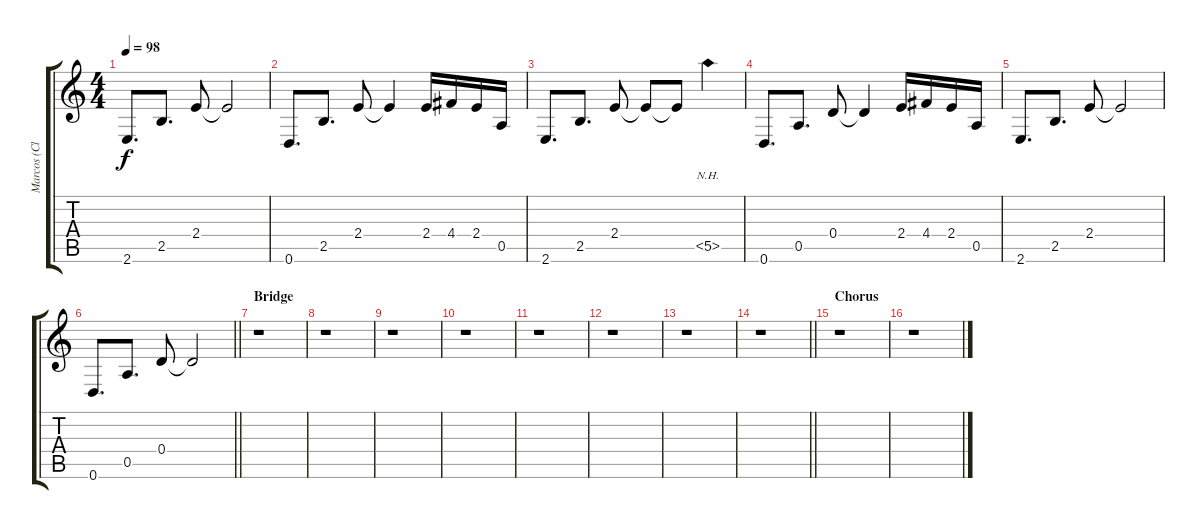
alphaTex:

\track ("Marcos (Clean)" "Marcos (Cl") {instrument electricguitarclean}
\staff {score tabs}
\tuning (E4 B3 G3 D3 A2 D2) {hide}
\ts (4 4)
\tempo 98
\clef g2
\ks c
2.6.8{d dy f} 2.5.8{d} 2.4.8 2.4{t}.2 |
0.6.8{d} 2.5.8{d} 2.4.8 2.4{t}.4 2.4.16 4.4.16 2.4.16 0.5.16 |
2.6.8{d} 2.5.8{d} 2.4.8 2.4{t}.8 2.4{t}.8 5.5{nh}.4 |
0.6.8{d} 0.5.8{d} 0.4.8 0.4{t}.4 2.4.16 4.4.16 2.4.16 0.5.16 |
2.6.8{d} 2.5.8{d} 2.4.8 2.4{t}.2 |
\barLineRight lightlight
0.6.8{d} 0.5.8{d} 0.4.8 0.4{t}.2 |
\section ("" "Bridge")
r.1 |
r.1 |
r.1 |
r.1 |
r.1 |
r.1 |
r.1 |
\barLineRight lightlight
r.1 |
\section ("" "Chorus")
r.1 |
r.1
